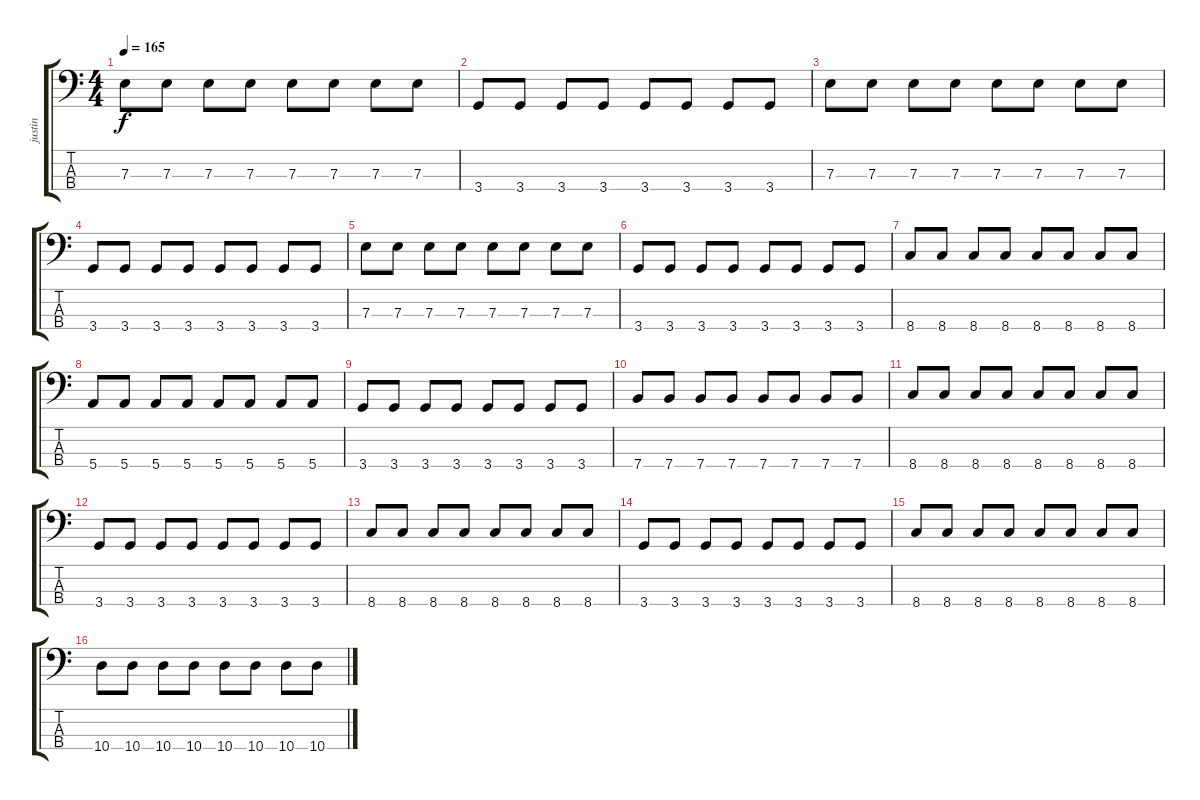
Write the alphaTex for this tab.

\track ("justin" "justin") {instrument electricbassfinger}
\staff {score tabs}
\tuning (G2 D2 A1 E1) {hide}
\ts (4 4)
\tempo 165
\clef f4
\ks c
7.3.8{dy f instrument electricbassfinger} 7.3.8 7.3.8 7.3.8 7.3.8 7.3.8 7.3.8 7.3.8 |
3.4.8 3.4.8 3.4.8 3.4.8 3.4.8 3.4.8 3.4.8 3.4.8 |
7.3.8 7.3.8 7.3.8 7.3.8 7.3.8 7.3.8 7.3.8 7.3.8 |
3.4.8 3.4.8 3.4.8 3.4.8 3.4.8 3.4.8 3.4.8 3.4.8 |
7.3.8 7.3.8 7.3.8 7.3.8 7.3.8 7.3.8 7.3.8 7.3.8 |
3.4.8 3.4.8 3.4.8 3.4.8 3.4.8 3.4.8 3.4.8 3.4.8 |
8.4.8 8.4.8 8.4.8 8.4.8 8.4.8 8.4.8 8.4.8 8.4.8 |
5.4.8 5.4.8 5.4.8 5.4.8 5.4.8 5.4.8 5.4.8 5.4.8 |
3.4.8 3.4.8 3.4.8 3.4.8 3.4.8 3.4.8 3.4.8 3.4.8 |
7.4.8 7.4.8 7.4.8 7.4.8 7.4.8 7.4.8 7.4.8 7.4.8 |
8.4.8 8.4.8 8.4.8 8.4.8 8.4.8 8.4.8 8.4.8 8.4.8 |
3.4.8 3.4.8 3.4.8 3.4.8 3.4.8 3.4.8 3.4.8 3.4.8 |
8.4.8 8.4.8 8.4.8 8.4.8 8.4.8 8.4.8 8.4.8 8.4.8 |
3.4.8 3.4.8 3.4.8 3.4.8 3.4.8 3.4.8 3.4.8 3.4.8 |
8.4.8 8.4.8 8.4.8 8.4.8 8.4.8 8.4.8 8.4.8 8.4.8 |
10.4.8 10.4.8 10.4.8 10.4.8 10.4.8 10.4.8 10.4.8 10.4.8
